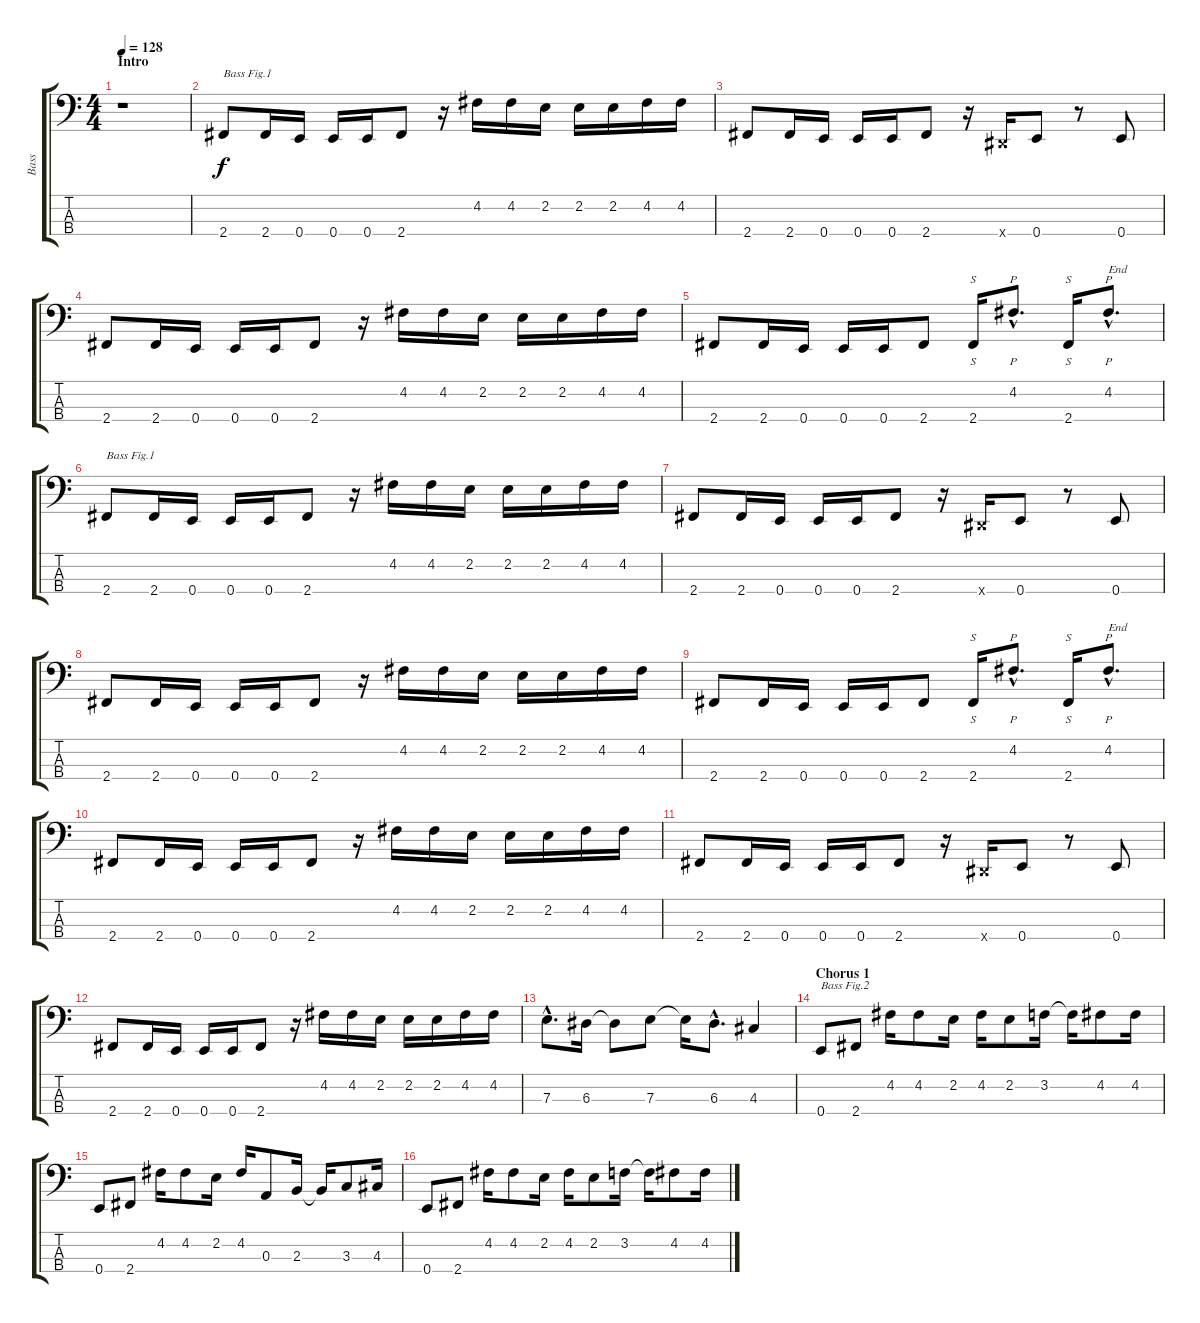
\track ("Bass" "Bass") {instrument electricbassfinger}
\staff {score tabs}
\tuning (G2 D2 A1 E1) {hide}
\ts (4 4)
\section ("" "Intro")
\tempo 128
\clef f4
\ks c
r.1{dy f instrument electricbassfinger} |
2.4.8{txt "Bass Fig.1"} 2.4.16 0.4.16 0.4.16 0.4.16 2.4.8 r.16 4.2.16 4.2.16 2.2.16 2.2.16 2.2.16 4.2.16 4.2.16 |
2.4.8 2.4.16 0.4.16 0.4.16 0.4.16 2.4.8 r.16 -1.4{x}.16 0.4.8 r.8 0.4.8 |
2.4.8 2.4.16 0.4.16 0.4.16 0.4.16 2.4.8 r.16 4.2.16 4.2.16 2.2.16 2.2.16 2.2.16 4.2.16 4.2.16 |
2.4.8 2.4.16 0.4.16 0.4.16 0.4.16 2.4.8 2.4.16{s} 4.2{hac}.8{p d} 2.4.16{s} 4.2{hac}.8{p d txt "End"} |
2.4.8{txt "Bass Fig.1"} 2.4.16 0.4.16 0.4.16 0.4.16 2.4.8 r.16 4.2.16 4.2.16 2.2.16 2.2.16 2.2.16 4.2.16 4.2.16 |
2.4.8 2.4.16 0.4.16 0.4.16 0.4.16 2.4.8 r.16 -1.4{x}.16 0.4.8 r.8 0.4.8 |
2.4.8 2.4.16 0.4.16 0.4.16 0.4.16 2.4.8 r.16 4.2.16 4.2.16 2.2.16 2.2.16 2.2.16 4.2.16 4.2.16 |
2.4.8 2.4.16 0.4.16 0.4.16 0.4.16 2.4.8 2.4.16{s} 4.2{hac}.8{p d} 2.4.16{s} 4.2{hac}.8{p d txt "End"} |
2.4.8 2.4.16 0.4.16 0.4.16 0.4.16 2.4.8 r.16 4.2.16 4.2.16 2.2.16 2.2.16 2.2.16 4.2.16 4.2.16 |
2.4.8 2.4.16 0.4.16 0.4.16 0.4.16 2.4.8 r.16 -1.4{x}.16 0.4.8 r.8 0.4.8 |
2.4.8 2.4.16 0.4.16 0.4.16 0.4.16 2.4.8 r.16 4.2.16 4.2.16 2.2.16 2.2.16 2.2.16 4.2.16 4.2.16 |
7.3{hac}.8{d} 6.3.16 6.3{t}.8 7.3.8 7.3{t}.16 6.3{hac}.8{d} 4.3.4 |
\section ("" "Chorus 1")
0.4.8{txt "Bass Fig.2"} 2.4.8 4.2.16 4.2.8 2.2.16 4.2.16 2.2.8 3.2.16 3.2{t}.16 4.2.8 4.2.16 |
0.4.8 2.4.8 4.2.16 4.2.8 2.2.16 4.2.16 0.3.8 2.3.16 2.3{t}.16 3.3.8 4.3.16 |
0.4.8 2.4.8 4.2.16 4.2.8 2.2.16 4.2.16 2.2.8 3.2.16 3.2{t}.16 4.2.8 4.2.16
